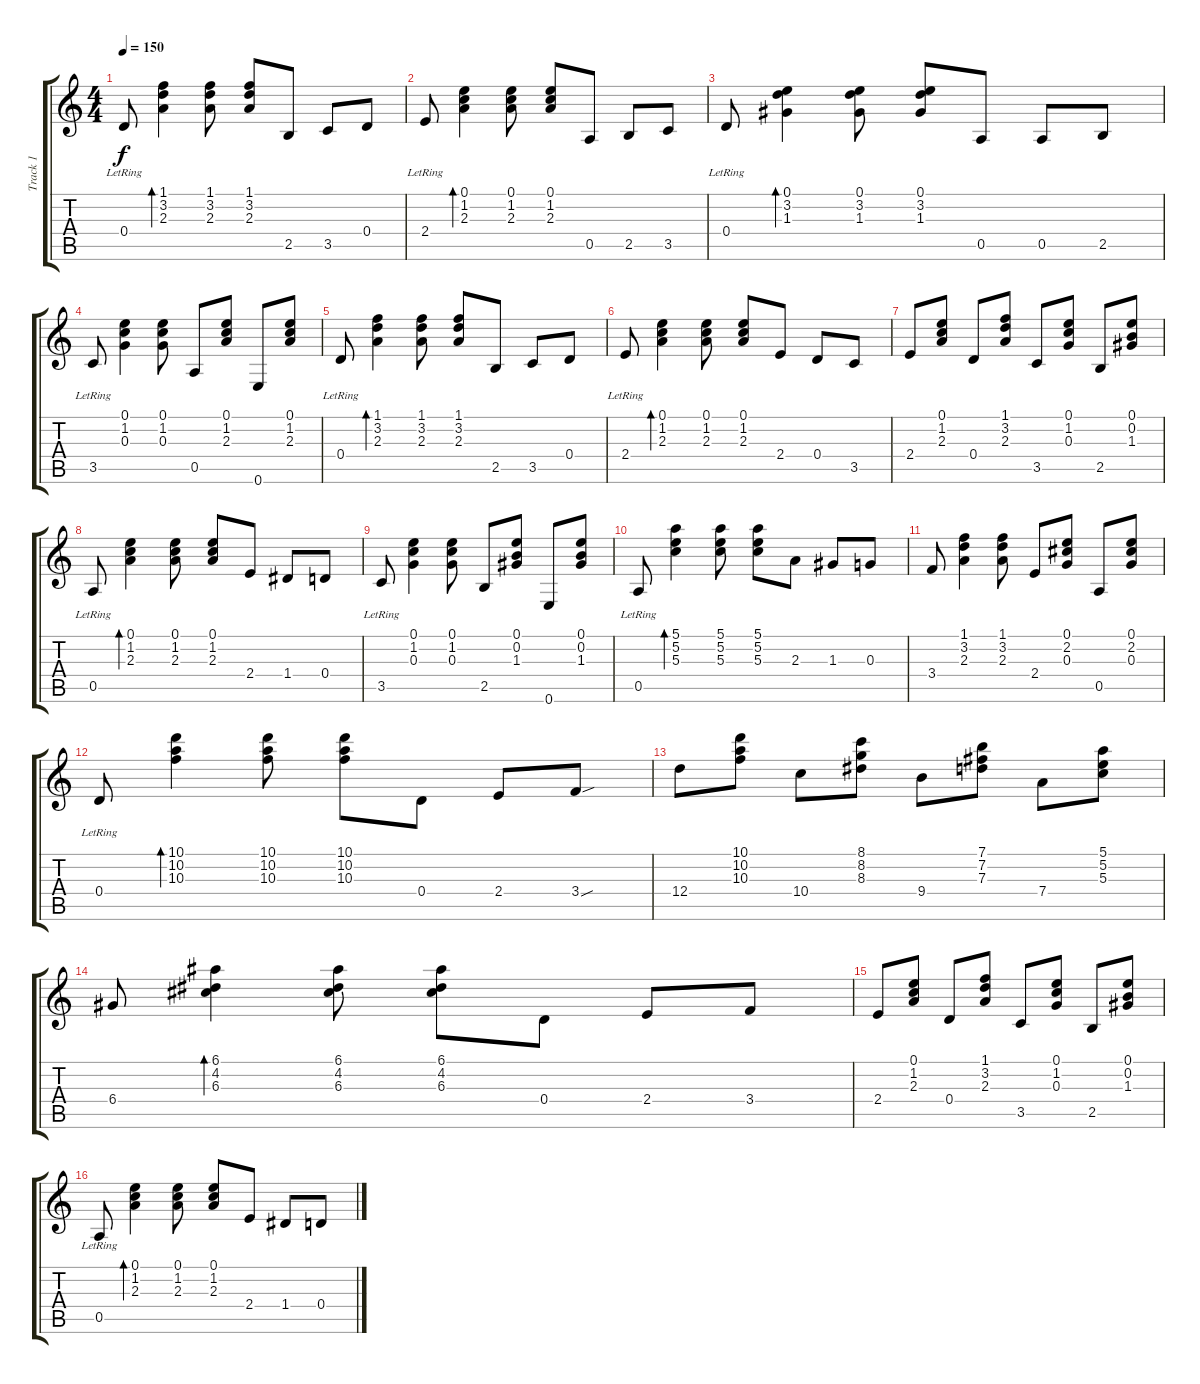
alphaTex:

\track ("Track 1" "Track 1") {instrument acousticguitarnylon}
\staff {score tabs}
\tuning (E4 B3 G3 D3 A2 E2) {hide}
\ts (4 4)
\tempo 150
\clef g2
\ks c
0.4{lr}.8{dy f instrument acousticguitarnylon} (1.1 3.2 2.3).4{bd 240} (1.1 3.2 2.3).8 (1.1 3.2 2.3).8 2.5.8 3.5.8 0.4.8 |
2.4{lr}.8 (0.1 1.2 2.3).4{bd 240} (0.1 1.2 2.3).8 (0.1 1.2 2.3).8 0.5.8 2.5.8 3.5.8 |
0.4{lr}.8 (0.1 3.2 1.3).4{bd 240} (0.1 3.2 1.3).8 (0.1 3.2 1.3).8 0.5.8 0.5.8 2.5.8 |
3.5{lr}.8 (0.1 1.2 0.3).4 (0.1 1.2 0.3).8 0.5.8 (0.1 1.2 2.3).8 0.6.8 (0.1 1.2 2.3).8 |
0.4{lr}.8 (1.1 3.2 2.3).4{bd 240} (1.1 3.2 2.3).8 (1.1 3.2 2.3).8 2.5.8 3.5.8 0.4.8 |
2.4{lr}.8 (0.1 1.2 2.3).4{bd 240} (0.1 1.2 2.3).8 (0.1 1.2 2.3).8 2.4.8 0.4.8 3.5.8 |
2.4.8 (0.1 1.2 2.3).8 0.4.8 (1.1 3.2 2.3).8 3.5.8 (0.1 1.2 0.3).8 2.5.8 (0.1 0.2 1.3).8 |
0.5{lr}.8 (0.1 1.2 2.3).4{bd 240} (0.1 1.2 2.3).8 (0.1 1.2 2.3).8 2.4.8 1.4.8 0.4.8 |
3.5{lr}.8 (0.1 1.2 0.3).4 (0.1 1.2 0.3).8 2.5.8 (0.1 0.2 1.3).8 0.6.8 (0.1 0.2 1.3).8 |
0.5{lr}.8 (5.1 5.2 5.3).4{bd 240} (5.1 5.2 5.3).8 (5.1 5.2 5.3).8 2.3.8 1.3.8 0.3.8 |
3.4.8 (1.1 3.2 2.3).4 (1.1 3.2 2.3).8 2.4.8 (0.1 2.2 0.3).8 0.5.8 (0.1 2.2 0.3).8 |
0.4{lr}.8 (10.1 10.2 10.3).4{bd 240} (10.1 10.2 10.3).8 (10.1 10.2 10.3).8 0.4.8 2.4.8 3.4{sou}.8 |
12.4.8 (10.1 10.2 10.3).8 10.4.8 (8.1 8.2 8.3).8 9.4.8 (7.1 7.2 7.3).8 7.4.8 (5.1 5.2 5.3).8 |
6.4.8 (6.1 4.2 6.3).4{bd 240} (6.1 4.2 6.3).8 (6.1 4.2 6.3).8 0.4.8 2.4.8 3.4.8 |
2.4.8 (0.1 1.2 2.3).8 0.4.8 (1.1 3.2 2.3).8 3.5.8 (0.1 1.2 0.3).8 2.5.8 (0.1 0.2 1.3).8 |
0.5{lr}.8 (0.1 1.2 2.3).4{bd 240} (0.1 1.2 2.3).8 (0.1 1.2 2.3).8 2.4.8 1.4.8 0.4.8
